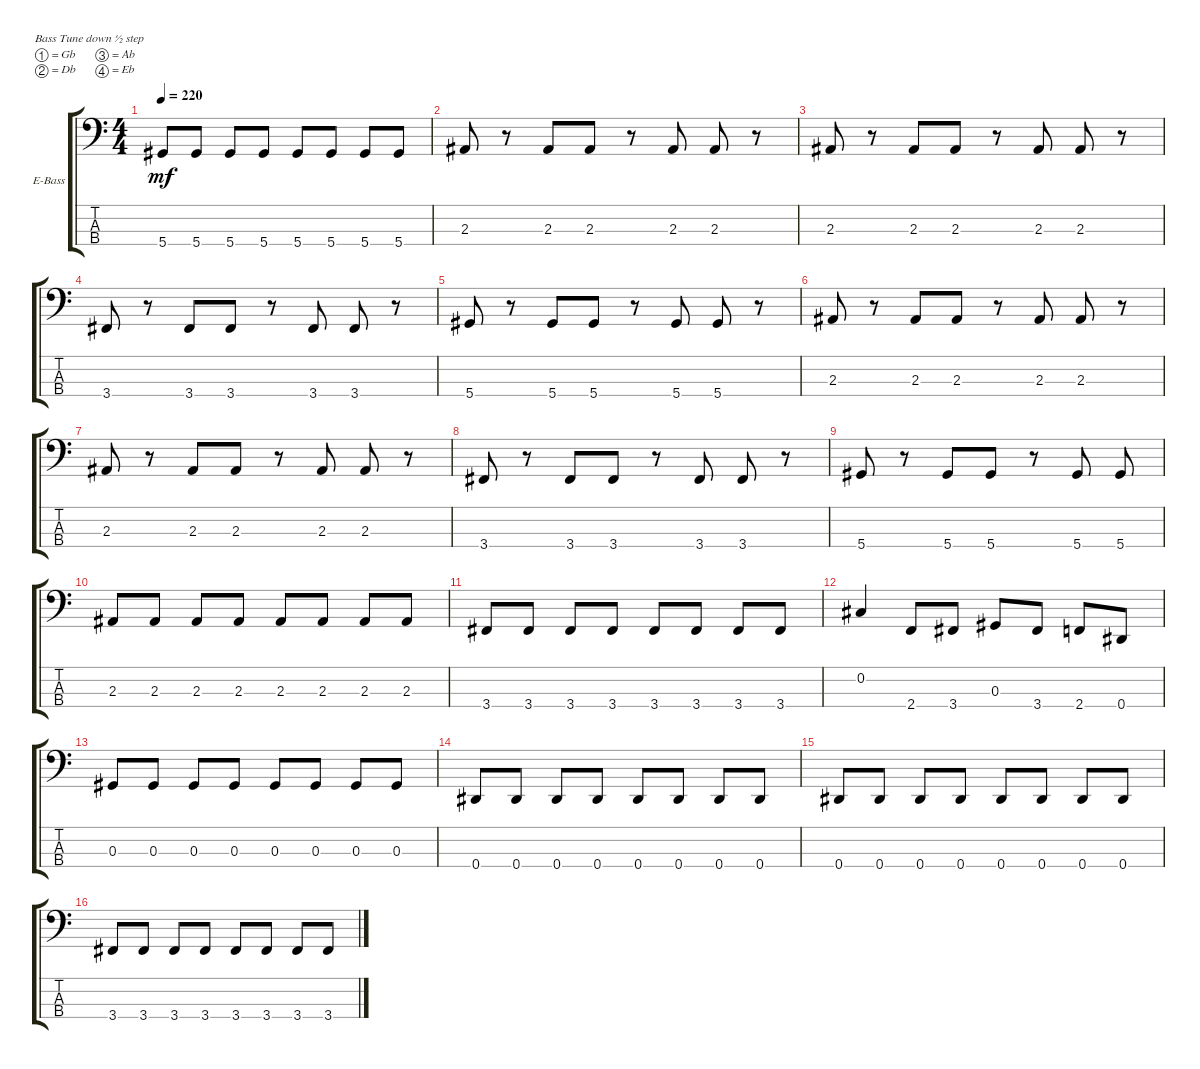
\defaultSystemsLayout 4
\bracketExtendMode groupsimilarinstruments
\firstSystemTrackNameOrientation horizontal
\otherSystemsTrackNameOrientation horizontal
\track ("Иван Изотов" "E-Bass") {instrument electricbassfinger}
\staff {score tabs}
\tuning (Gb2 Db2 Ab1 Eb1)
\ts (4 4)
\tempo 220
\clef f4
\scale
0.333333
\ks c
5.4.8{dy mf} 5.4.8 5.4.8 5.4.8 5.4.8 5.4.8 5.4.8 5.4.8 |
\scale
0.333333 2.3.8 r.8 2.3.8 2.3.8 r.8 2.3.8 2.3.8 r.8 |
\scale
0.333333 2.3.8 r.8 2.3.8 2.3.8 r.8 2.3.8 2.3.8 r.8 |
\scale
0.333333 3.4.8 r.8 3.4.8 3.4.8 r.8 3.4.8 3.4.8 r.8 |
\scale
0.333333 5.4.8 r.8 5.4.8 5.4.8 r.8 5.4.8 5.4.8 r.8 |
\scale
0.333333 2.3.8 r.8 2.3.8 2.3.8 r.8 2.3.8 2.3.8 r.8 |
\scale
0.333333 2.3.8 r.8 2.3.8 2.3.8 r.8 2.3.8 2.3.8 r.8 |
\scale
0.333333 3.4.8 r.8 3.4.8 3.4.8 r.8 3.4.8 3.4.8 r.8 |
\scale
0.333333 5.4.8 r.8 5.4.8 5.4.8 r.8 5.4.8 5.4.8 |
\scale
0.333333 2.3.8 2.3.8 2.3.8 2.3.8 2.3.8 2.3.8 2.3.8 2.3.8 |
\scale
0.333333 3.4.8 3.4.8 3.4.8 3.4.8 3.4.8 3.4.8 3.4.8 3.4.8 |
\scale
0.333333 0.2.4 2.4.8 3.4.8 0.3.8 3.4.8 2.4.8 0.4.8 |
\scale
0.333333 0.3.8 0.3.8 0.3.8 0.3.8 0.3.8 0.3.8 0.3.8 0.3.8 |
\scale
0.333333 0.4.8 0.4.8 0.4.8 0.4.8 0.4.8 0.4.8 0.4.8 0.4.8 |
\scale
0.333333 0.4.8 0.4.8 0.4.8 0.4.8 0.4.8 0.4.8 0.4.8 0.4.8 |
\scale
0.333333 3.4.8 3.4.8 3.4.8 3.4.8 3.4.8 3.4.8 3.4.8 3.4.8
